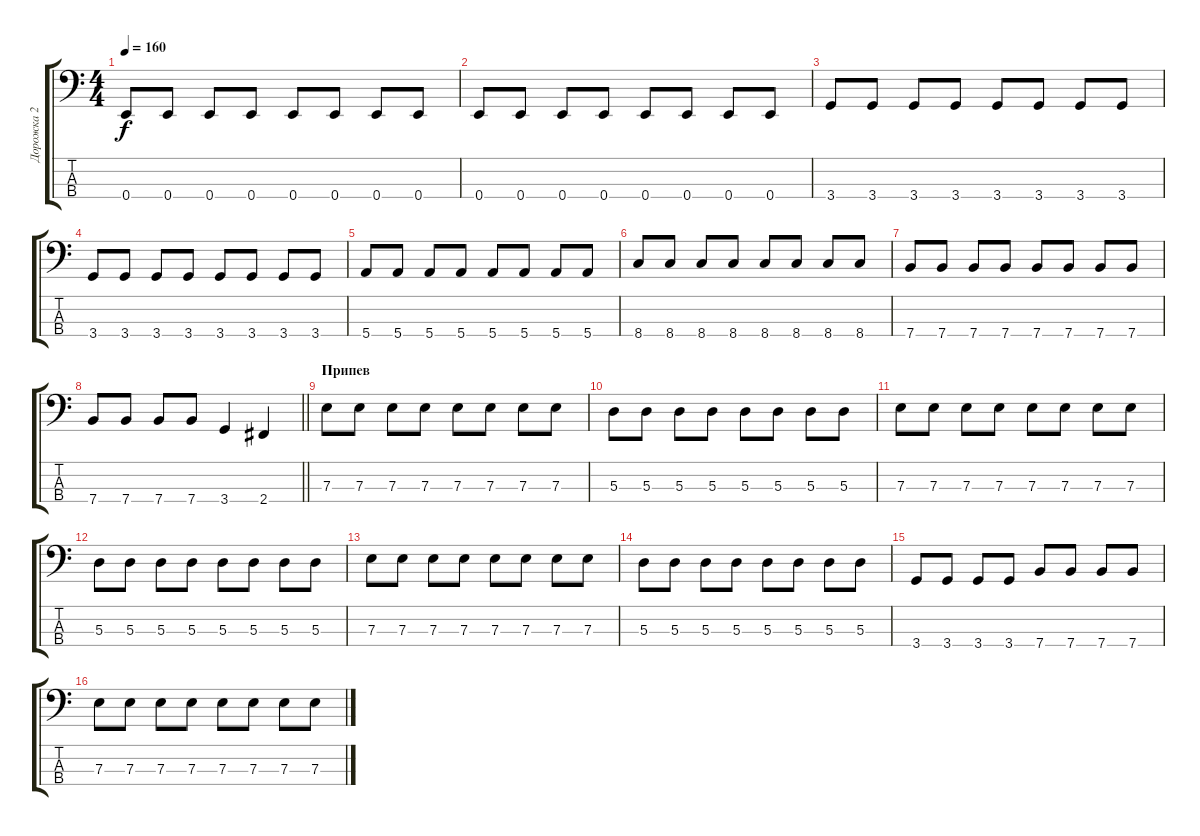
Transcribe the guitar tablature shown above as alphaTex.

\track ("Дорожка 2" "Дорожка 2") {instrument electricbasspick}
\staff {score tabs}
\tuning (G2 D2 A1 E1) {hide}
\ts (4 4)
\tempo 160
\clef f4
\ks c
0.4.8{dy f} 0.4.8 0.4.8 0.4.8 0.4.8 0.4.8 0.4.8 0.4.8 |
0.4.8 0.4.8 0.4.8 0.4.8 0.4.8 0.4.8 0.4.8 0.4.8 |
3.4.8 3.4.8 3.4.8 3.4.8 3.4.8 3.4.8 3.4.8 3.4.8 |
3.4.8 3.4.8 3.4.8 3.4.8 3.4.8 3.4.8 3.4.8 3.4.8 |
5.4.8 5.4.8 5.4.8 5.4.8 5.4.8 5.4.8 5.4.8 5.4.8 |
8.4.8 8.4.8 8.4.8 8.4.8 8.4.8 8.4.8 8.4.8 8.4.8 |
7.4.8 7.4.8 7.4.8 7.4.8 7.4.8 7.4.8 7.4.8 7.4.8 |
\barLineRight lightlight
7.4.8 7.4.8 7.4.8 7.4.8 3.4.4 2.4.4 |
\section ("" "Припев")
7.3.8 7.3.8 7.3.8 7.3.8 7.3.8 7.3.8 7.3.8 7.3.8 |
5.3.8 5.3.8 5.3.8 5.3.8 5.3.8 5.3.8 5.3.8 5.3.8 |
7.3.8 7.3.8 7.3.8 7.3.8 7.3.8 7.3.8 7.3.8 7.3.8 |
5.3.8 5.3.8 5.3.8 5.3.8 5.3.8 5.3.8 5.3.8 5.3.8 |
7.3.8 7.3.8 7.3.8 7.3.8 7.3.8 7.3.8 7.3.8 7.3.8 |
5.3.8 5.3.8 5.3.8 5.3.8 5.3.8 5.3.8 5.3.8 5.3.8 |
3.4.8 3.4.8 3.4.8 3.4.8 7.4.8 7.4.8 7.4.8 7.4.8 |
7.3.8 7.3.8 7.3.8 7.3.8 7.3.8 7.3.8 7.3.8 7.3.8
